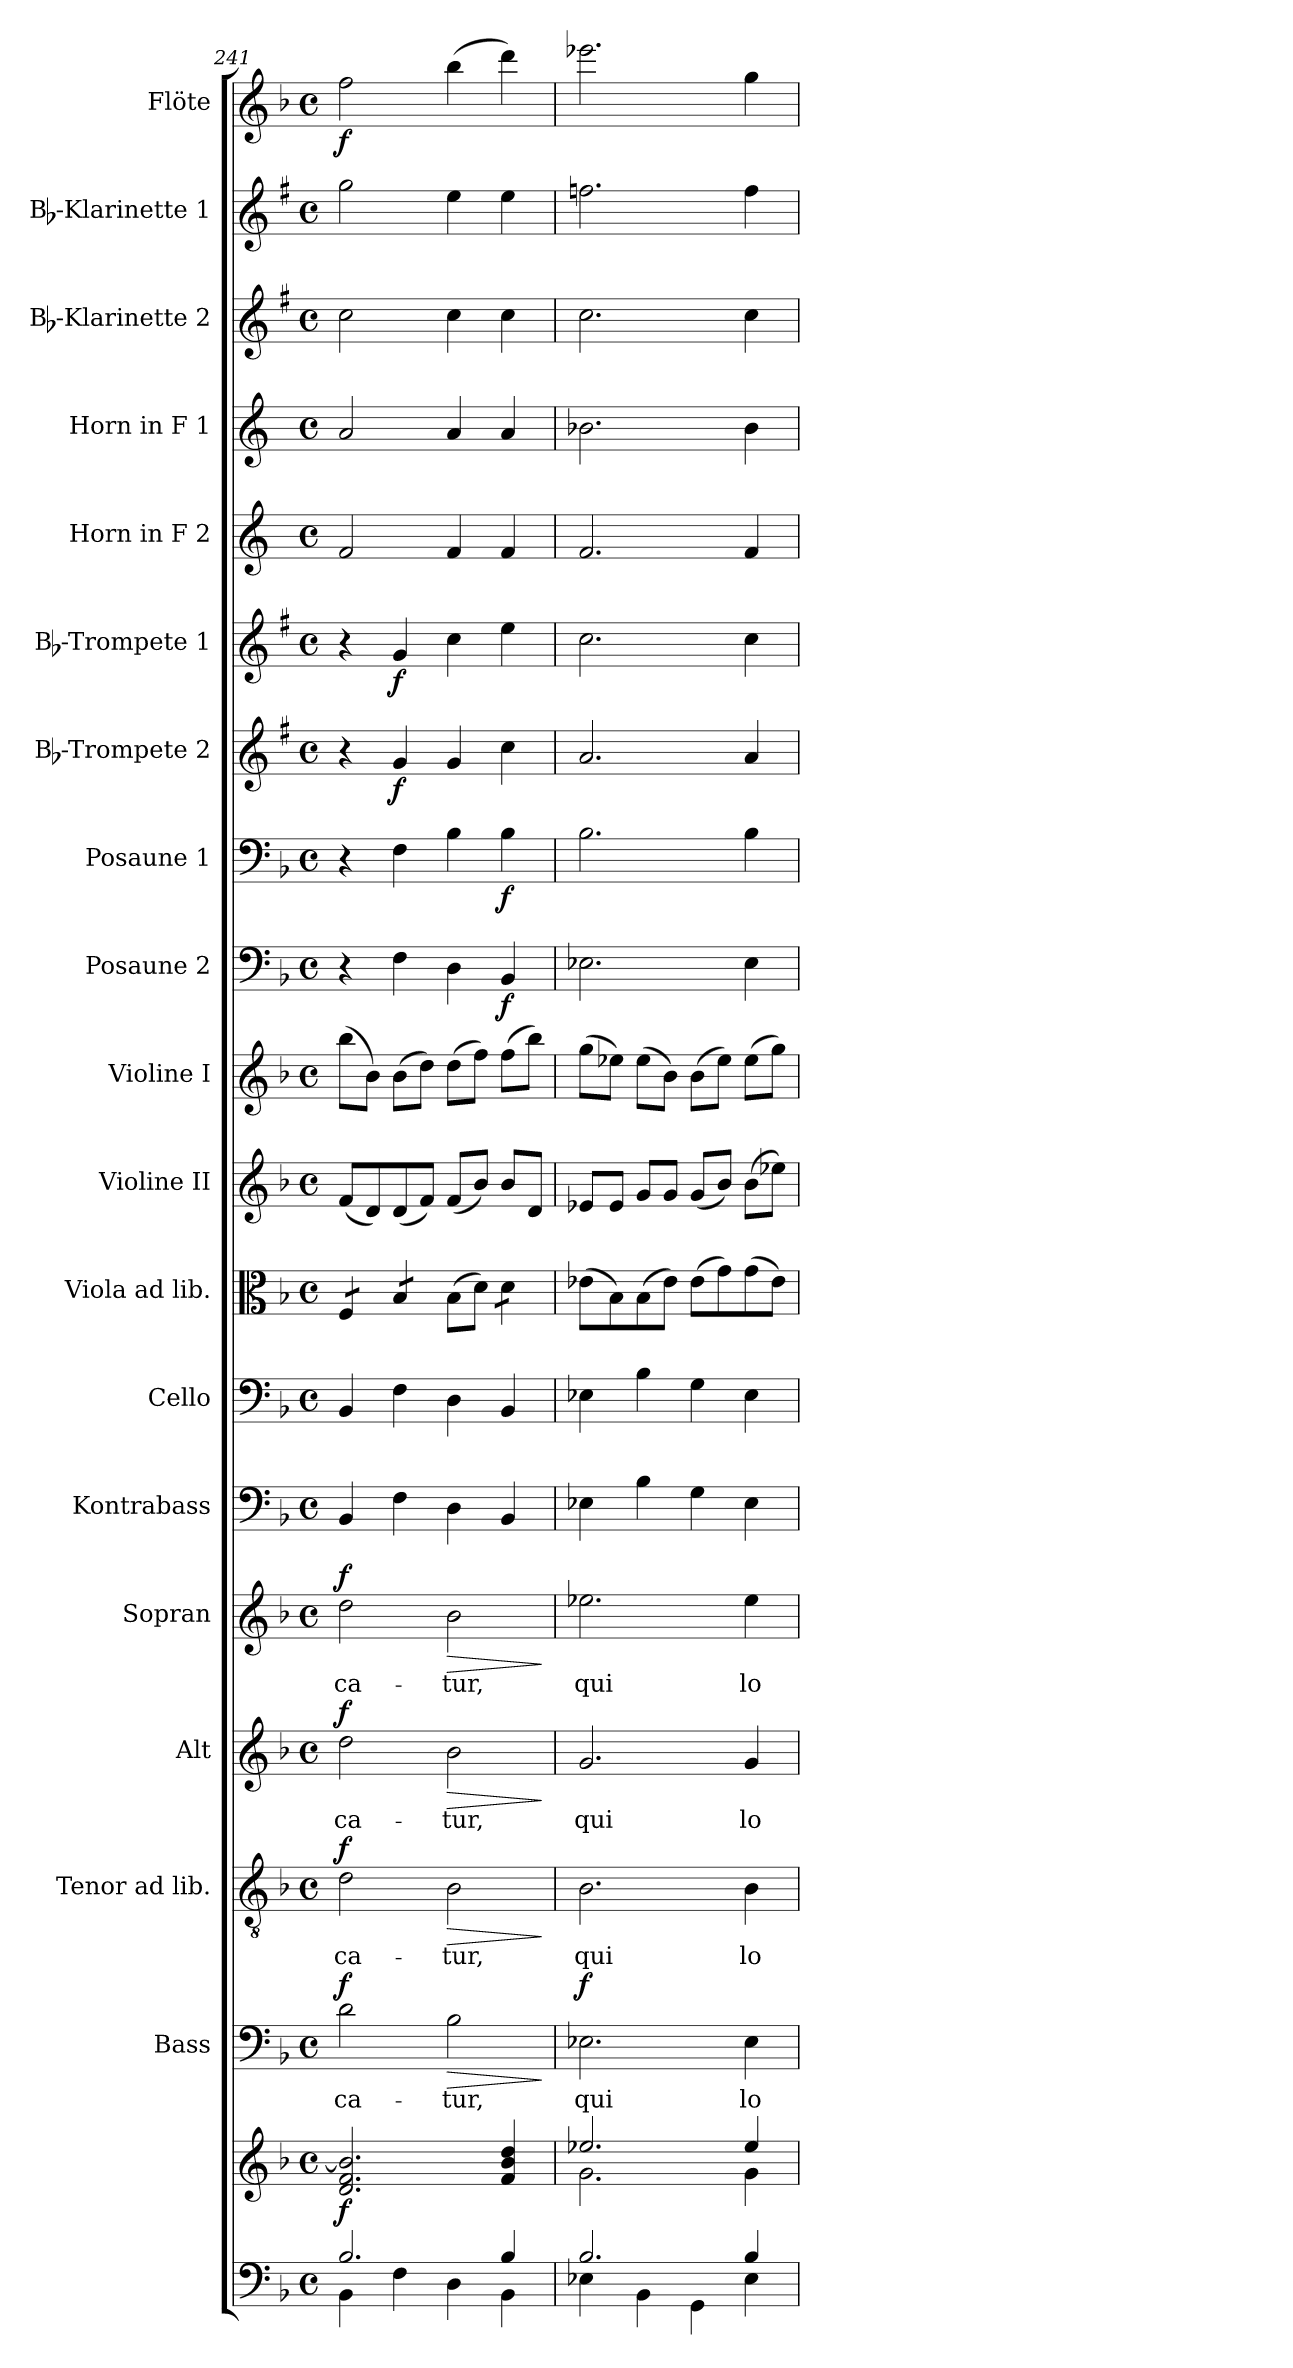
**kern	**kern	**dynam	**kern	**text	**dynam	**kern	**text	**dynam	**kern	**text	**dynam	**kern	**text	**dynam	**kern	**kern	**kern	**kern	**kern	**kern	**dynam	**kern	**dynam	**kern	**dynam	**kern	**dynam	**kern	**kern	**kern	**kern	**kern	**dynam
*part19	*part19	*part19	*part18	*part18	*part18	*part17	*part17	*part17	*part16	*part16	*part16	*part15	*part15	*part15	*part14	*part13	*part12	*part11	*part10	*part9	*part9	*part8	*part8	*part7	*part7	*part6	*part6	*part5	*part4	*part3	*part2	*part1	*part1
*staff20	*staff19	*staff19/20	*staff18	*staff18	*staff18	*staff17	*staff17	*staff17	*staff16	*staff16	*staff16	*staff15	*staff15	*staff15	*staff14	*staff13	*staff12	*staff11	*staff10	*staff9	*staff9	*staff8	*staff8	*staff7	*staff7	*staff6	*staff6	*staff5	*staff4	*staff3	*staff2	*staff1	*staff1
*	*	*	*I"Bass	*	*	*I"Tenor ad lib.	*	*	*I"Alt	*	*	*I"Sopran	*	*	*I"Kontrabass	*I"Cello	*I"Viola ad lib.	*I"Violine II	*I"Violine I	*I"Posaune 2	*	*I"Posaune 1	*	*I"Bb-Trompete 2	*	*I"Bb-Trompete 1	*	*I"Horn in F 2	*I"Horn in F 1	*I"Bb-Klarinette 2	*I"Bb-Klarinette 1	*I"Flöte	*
*	*	*	*I'B.	*	*	*I'T.	*	*	*I'A.	*	*	*I'S.	*	*	*I'Kb.	*	*I'Vla.	*I'Vl. II	*I'Vl. I	*I'Pos. 2	*	*I'Pos. 1	*	*I'Bb Trp. 2	*	*I'Bb Trp. 1	*	*	*	*I'Bb Kl. 2	*I'Bb Kl. 1	*I'Fl.	*
!!LO:PB:g=z
*clefF4	*clefG2	*	*clefF4	*	*	*clefGv2	*	*	*clefG2	*	*	*clefG2	*	*	*clefF4	*clefF4	*clefC3	*clefG2	*clefG2	*clefF4	*	*clefF4	*	*clefG2	*	*clefG2	*	*clefG2	*clefG2	*clefG2	*clefG2	*clefG2	*
*	*	*	*	*	*	*	*	*	*	*	*	*	*	*	*ITrd7c12	*	*	*	*	*	*	*	*	*ITrd1c2	*	*ITrd1c2	*	*ITrd4c7	*ITrd4c7	*ITrd1c2	*ITrd1c2	*	*
*k[b-]	*k[b-]	*	*k[b-]	*	*	*k[b-]	*	*	*k[b-]	*	*	*k[b-]	*	*	*k[b-]	*k[b-]	*k[b-]	*k[b-]	*k[b-]	*k[b-]	*	*k[b-]	*	*k[b-]	*	*k[b-]	*	*k[b-]	*k[b-]	*k[b-]	*k[b-]	*k[b-]	*
*F:	*F:	*	*F:	*	*	*F:	*	*	*F:	*	*	*F:	*	*	*F:	*F:	*F:	*F:	*F:	*F:	*	*F:	*	*F:	*	*F:	*	*F:	*F:	*F:	*F:	*F:	*
*M4/4	*M4/4	*	*M4/4	*	*	*M4/4	*	*	*M4/4	*	*	*M4/4	*	*	*M4/4	*M4/4	*M4/4	*M4/4	*M4/4	*M4/4	*	*M4/4	*	*M4/4	*	*M4/4	*	*M4/4	*M4/4	*M4/4	*M4/4	*M4/4	*
*met(c)	*met(c)	*	*met(c)	*	*	*met(c)	*	*	*met(c)	*	*	*met(c)	*	*	*met(c)	*met(c)	*met(c)	*met(c)	*met(c)	*met(c)	*	*met(c)	*	*met(c)	*	*met(c)	*	*met(c)	*met(c)	*met(c)	*met(c)	*met(c)	*
=241	=241	=241	=241	=241	=241	=241	=241	=241	=241	=241	=241	=241	=241	=241	=241	=241	=241	=241	=241	=241	=241	=241	=241	=241	=241	=241	=241	=241	=241	=241	=241	=241	=241
*^	*	*	*	*	*	*	*	*	*	*	*	*	*	*	*	*	*	*	*	*	*	*	*	*	*	*	*	*	*	*	*	*	*
!	!	!	!LO:DY:b	!	!LO:LY:b	!LO:DY:a	!	!LO:LY:b	!LO:DY:a	!	!LO:LY:b	!LO:DY:a	!	!LO:LY:b	!LO:DY:a	!	!	!	!	!	!	!	!	!	!	!	!	!	!	!	!	!	!	!LO:DY:b
*	*	*	*	*	*	*	*	*	*	*	*	*	*	*	*	*	*	*tremolo	*	*	*	*	*	*	*	*	*	*	*	*	*	*	*	*
2.B-/	4BB-\	2.d/ 2.f/ 2.b-/]	f	2d\	-ca-	f	2d\	-ca-	f	2dd\	-ca-	f	2dd\	-ca-	f	4BBB-/	4BB-/	8F/L	(<8f/L	(>8bb-\L	4r	.	4r	.	4r	.	4r	.	2B-/	2d/	2b-\	2ff\	2ff\	f
.	.	.	.	.	.	.	.	.	.	.	.	.	.	.	.	.	.	8F/J	8d/)	8b-\J)	.	.	.	.	.	.	.	.	.	.	.	.	.	.
!	!	!	!	!	!	!	!	!	!	!	!	!	!	!	!	!	!	!	!	!	!	!	!	!	!	!LO:DY:b	!	!LO:DY:b	!	!	!	!	!	!
.	4F\	.	.	.	.	.	.	.	.	.	.	.	.	.	.	4FF\	4F\	8B-/L	(<8d/	(>8b-\L	4F\	.	4F\	.	4f/	f	4f/	f	.	.	.	.	.	.
.	.	.	.	.	.	.	.	.	.	.	.	.	.	.	.	.	.	8B-/J	8f/J)	8dd\J)	.	.	.	.	.	.	.	.	.	.	.	.	.	.
*	*	*	*	*	*	*	*	*	*	*	*	*	*	*	*	*	*	*Xtremolo	*	*	*	*	*	*	*	*	*	*	*	*	*	*	*	*
!	!	!	!	!	!LO:LY:b	!LO:HP:b	!	!LO:LY:b	!LO:HP:b	!	!LO:LY:b	!LO:HP:b	!	!LO:LY:b	!LO:HP:b	!	!	!	!	!	!	!	!	!	!	!	!	!	!	!	!	!	!	!
.	4D\	.	.	2B-\	-tur,	>	2B-\	-tur,	>	2b-\	-tur,	>	2b-\	-tur,	>	4DD\	4D\	(>8B-\L	(<8f/L	(>8dd\L	4D\	.	4B-\	.	4f/	.	4b-\	.	4B-/	4d/	4b-\	4dd\	(>4bb-\	.
.	.	.	.	.	.	.	.	.	.	.	.	.	.	.	.	.	.	8d\J)	8b-/J)	8ff\J)	.	.	.	.	.	.	.	.	.	.	.	.	.	.
!	!	!	!	!	!	!	!	!	!	!	!	!	!	!	!	!	!	!	!	!	!	!LO:DY:b	!	!LO:DY:b	!	!	!	!	!	!	!	!	!	!
*	*	*	*	*	*	*	*	*	*	*	*	*	*	*	*	*	*	*tremolo	*	*	*	*	*	*	*	*	*	*	*	*	*	*	*	*
4B-/	4BB-\	4f/ 4b-/ 4dd/	.	.	.	.	.	.	.	.	.	.	.	.	.	4BBB-/	4BB-/	8d\L	8b-/L	(>8ff\L	4BB-/	f	4B-\	f	4b-\	.	4dd\	.	4B-/	4d/	4b-\	4dd\	4ddd\)	.
.	.	.	.	.	.	.	.	.	.	.	.	.	.	.	.	.	.	8d\J	8d/J	8bb-\J)	.	.	.	.	.	.	.	.	.	.	.	.	.	.
*	*	*	*	*	*	*	*	*	*	*	*	*	*	*	*	*	*	*Xtremolo	*	*	*	*	*	*	*	*	*	*	*	*	*	*	*	*
*v	*v	*	*	*	*	*	*	*	*	*	*	*	*	*	*	*	*	*	*	*	*	*	*	*	*	*	*	*	*	*	*	*	*	*
.	.	.	.	.	]	.	.	]	.	.	]	.	.	]	.	.	.	.	.	.	.	.	.	.	.	.	.	.	.	.	.	.	.
=242	=242	=242	=242	=242	=242	=242	=242	=242	=242	=242	=242	=242	=242	=242	=242	=242	=242	=242	=242	=242	=242	=242	=242	=242	=242	=242	=242	=242	=242	=242	=242	=242	=242
*^	*^	*	*	*	*	*	*	*	*	*	*	*	*	*	*	*	*	*	*	*	*	*	*	*	*	*	*	*	*	*	*	*	*
!	!	!	!	!	!	!LO:LY:b	!LO:DY:a	!	!LO:LY:b	!	!	!LO:LY:b	!	!	!LO:LY:b	!	!	!	!	!	!	!	!	!	!	!	!	!	!	!	!	!	!	!	!
2.B-/	4E-X\	2.ee-X/	2.g\	.	2.E-X\	qui	f	2.B-\	qui	.	2.g/	qui	.	2.ee-X\	qui	.	4EE-X\	4E-X\	(>8e-X\L	8e-X/L	(>8gg\L	2.E-X\	.	2.B-\	.	2.g/	.	2.b-\	.	2.B-/	2.e-X\	2.b-\	2.ee-X\	2.eee-X\	.
.	.	.	.	.	.	.	.	.	.	.	.	.	.	.	.	.	.	.	8B-\)	8e-/J	8ee-X\J)	.	.	.	.	.	.	.	.	.	.	.	.	.	.
.	4BB-\	.	.	.	.	.	.	.	.	.	.	.	.	.	.	.	4BB-\	4B-\	(>8B-\	8g/L	(>8ee-\L	.	.	.	.	.	.	.	.	.	.	.	.	.	.
.	.	.	.	.	.	.	.	.	.	.	.	.	.	.	.	.	.	.	8e-\J)	8g/J	8b-\J)	.	.	.	.	.	.	.	.	.	.	.	.	.	.
.	4GG\	.	.	.	.	.	.	.	.	.	.	.	.	.	.	.	4GG\	4G\	(>8e-\L	(<8g/L	(>8b-\L	.	.	.	.	.	.	.	.	.	.	.	.	.	.
.	.	.	.	.	.	.	.	.	.	.	.	.	.	.	.	.	.	.	8g\)	8b-/J)	8ee-\J)	.	.	.	.	.	.	.	.	.	.	.	.	.	.
!	!	!	!	!	!	!LO:LY:b	!	!	!LO:LY:b	!	!	!LO:LY:b	!	!	!LO:LY:b	!	!	!	!	!	!	!	!	!	!	!	!	!	!	!	!	!	!	!	!
4B-/	4E-\	4ee-/	4g\	.	4E-\	lo-	.	4B-\	lo-	.	4g/	lo-	.	4ee-\	lo-	.	4EE-\	4E-\	(>8g\	(>8b-\L	(>8ee-\L	4E-\	.	4B-\	.	4g/	.	4b-\	.	4B-/	4e-\	4b-\	4ee-\	4gg\	.
.	.	.	.	.	.	.	.	.	.	.	.	.	.	.	.	.	.	.	8e-\J)	8ee-X\J)	8gg\J)	.	.	.	.	.	.	.	.	.	.	.	.	.	.
*v	*v	*	*	*	*	*	*	*	*	*	*	*	*	*	*	*	*	*	*	*	*	*	*	*	*	*	*	*	*	*	*	*	*	*	*
*	*v	*v	*	*	*	*	*	*	*	*	*	*	*	*	*	*	*	*	*	*	*	*	*	*	*	*	*	*	*	*	*	*	*	*
=	=	=	=	=	=	=	=	=	=	=	=	=	=	=	=	=	=	=	=	=	=	=	=	=	=	=	=	=	=	=	=	=	=
*-	*-	*-	*-	*-	*-	*-	*-	*-	*-	*-	*-	*-	*-	*-	*-	*-	*-	*-	*-	*-	*-	*-	*-	*-	*-	*-	*-	*-	*-	*-	*-	*-	*-
